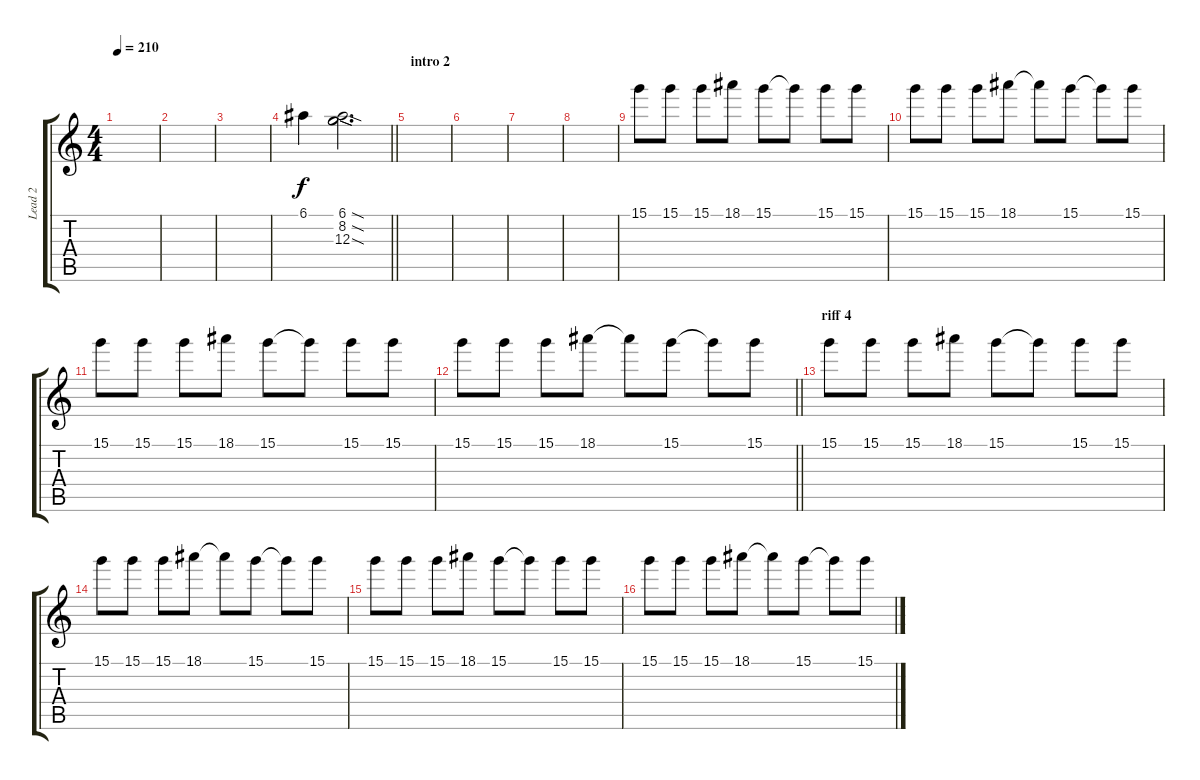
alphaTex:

\track ("Lead 2" "Lead 2") {instrument overdrivenguitar}
\staff {score tabs}
\tuning (E4 B3 G3 D3 A2 E2) {hide}
\ts (4 4)
\tempo 210
\clef g2
\ks c
|
|
|
\barLineRight lightlight
6.1.4 (6.1{sod} 8.2{sod} 12.3{sod}).2{d} |
\section ("" "intro 2")
|
|
|
|
15.1.8 15.1.8 15.1.8 18.1.8 15.1.8 15.1{t}.8 15.1.8 15.1.8 |
15.1.8 15.1.8 15.1.8 18.1.8 18.1{t}.8 15.1.8 15.1{t}.8 15.1.8 |
15.1.8 15.1.8 15.1.8 18.1.8 15.1.8 15.1{t}.8 15.1.8 15.1.8 |
\barLineRight lightlight
15.1.8 15.1.8 15.1.8 18.1.8 18.1{t}.8 15.1.8 15.1{t}.8 15.1.8 |
\section ("" "riff 4")
15.1.8 15.1.8 15.1.8 18.1.8 15.1.8 15.1{t}.8 15.1.8 15.1.8 |
15.1.8 15.1.8 15.1.8 18.1.8 18.1{t}.8 15.1.8 15.1{t}.8 15.1.8 |
15.1.8 15.1.8 15.1.8 18.1.8 15.1.8 15.1{t}.8 15.1.8 15.1.8 |
15.1.8 15.1.8 15.1.8 18.1.8 18.1{t}.8 15.1.8 15.1{t}.8 15.1.8
